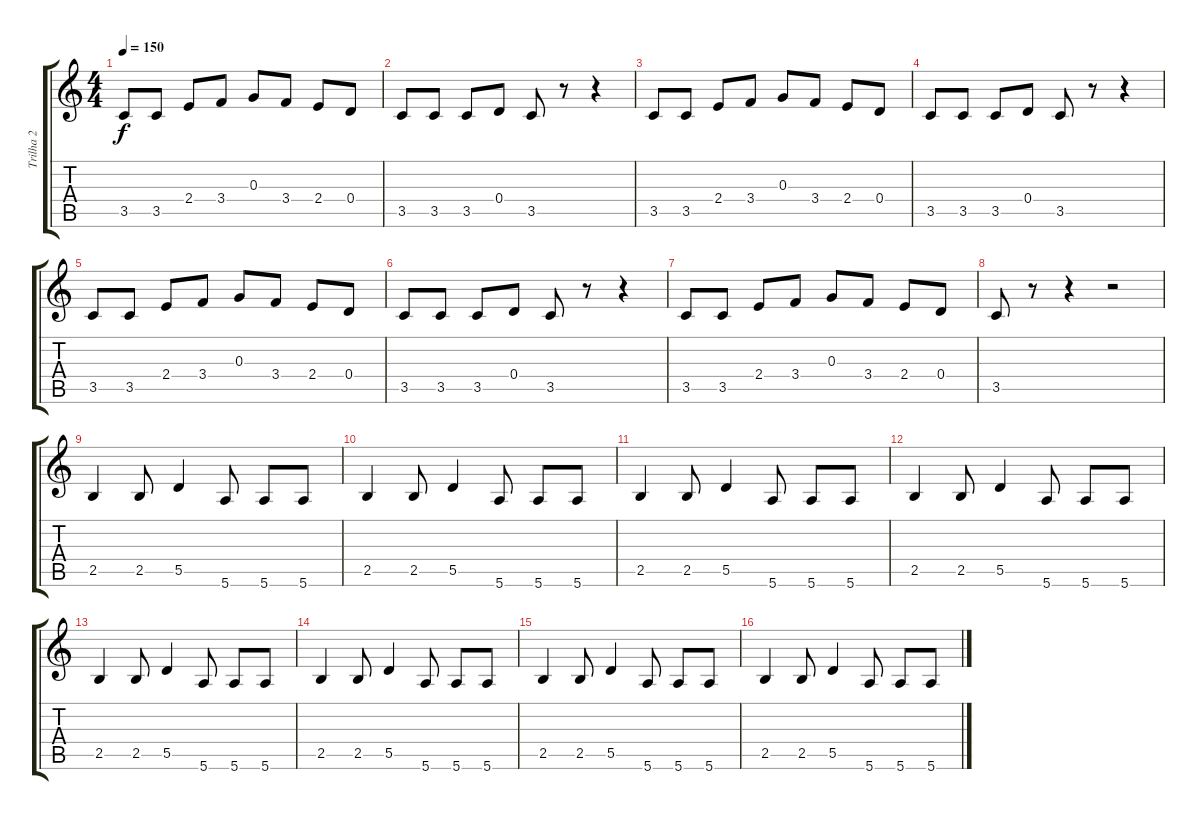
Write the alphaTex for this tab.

\track ("Trilha 2" "Trilha 2") {instrument distortionguitar}
\staff {score tabs}
\tuning (E4 B3 G3 D3 A2 E2) {hide}
\ts (4 4)
\tempo 150
\clef g2
\ks c
3.5.8{dy f} 3.5.8 2.4.8 3.4.8 0.3.8 3.4.8 2.4.8 0.4.8 |
3.5.8 3.5.8 3.5.8 0.4.8 3.5.8 r.8 r.4 |
3.5.8 3.5.8 2.4.8 3.4.8 0.3.8 3.4.8 2.4.8 0.4.8 |
3.5.8 3.5.8 3.5.8 0.4.8 3.5.8 r.8 r.4 |
3.5.8 3.5.8 2.4.8 3.4.8 0.3.8 3.4.8 2.4.8 0.4.8 |
3.5.8 3.5.8 3.5.8 0.4.8 3.5.8 r.8 r.4 |
3.5.8 3.5.8 2.4.8 3.4.8 0.3.8 3.4.8 2.4.8 0.4.8 |
3.5.8 r.8 r.4 r.2 |
2.5.4 2.5.8 5.5.4 5.6.8 5.6.8 5.6.8 |
2.5.4 2.5.8 5.5.4 5.6.8 5.6.8 5.6.8 |
2.5.4 2.5.8 5.5.4 5.6.8 5.6.8 5.6.8 |
2.5.4 2.5.8 5.5.4 5.6.8 5.6.8 5.6.8 |
2.5.4 2.5.8 5.5.4 5.6.8 5.6.8 5.6.8 |
2.5.4 2.5.8 5.5.4 5.6.8 5.6.8 5.6.8 |
2.5.4 2.5.8 5.5.4 5.6.8 5.6.8 5.6.8 |
2.5.4 2.5.8 5.5.4 5.6.8 5.6.8 5.6.8
